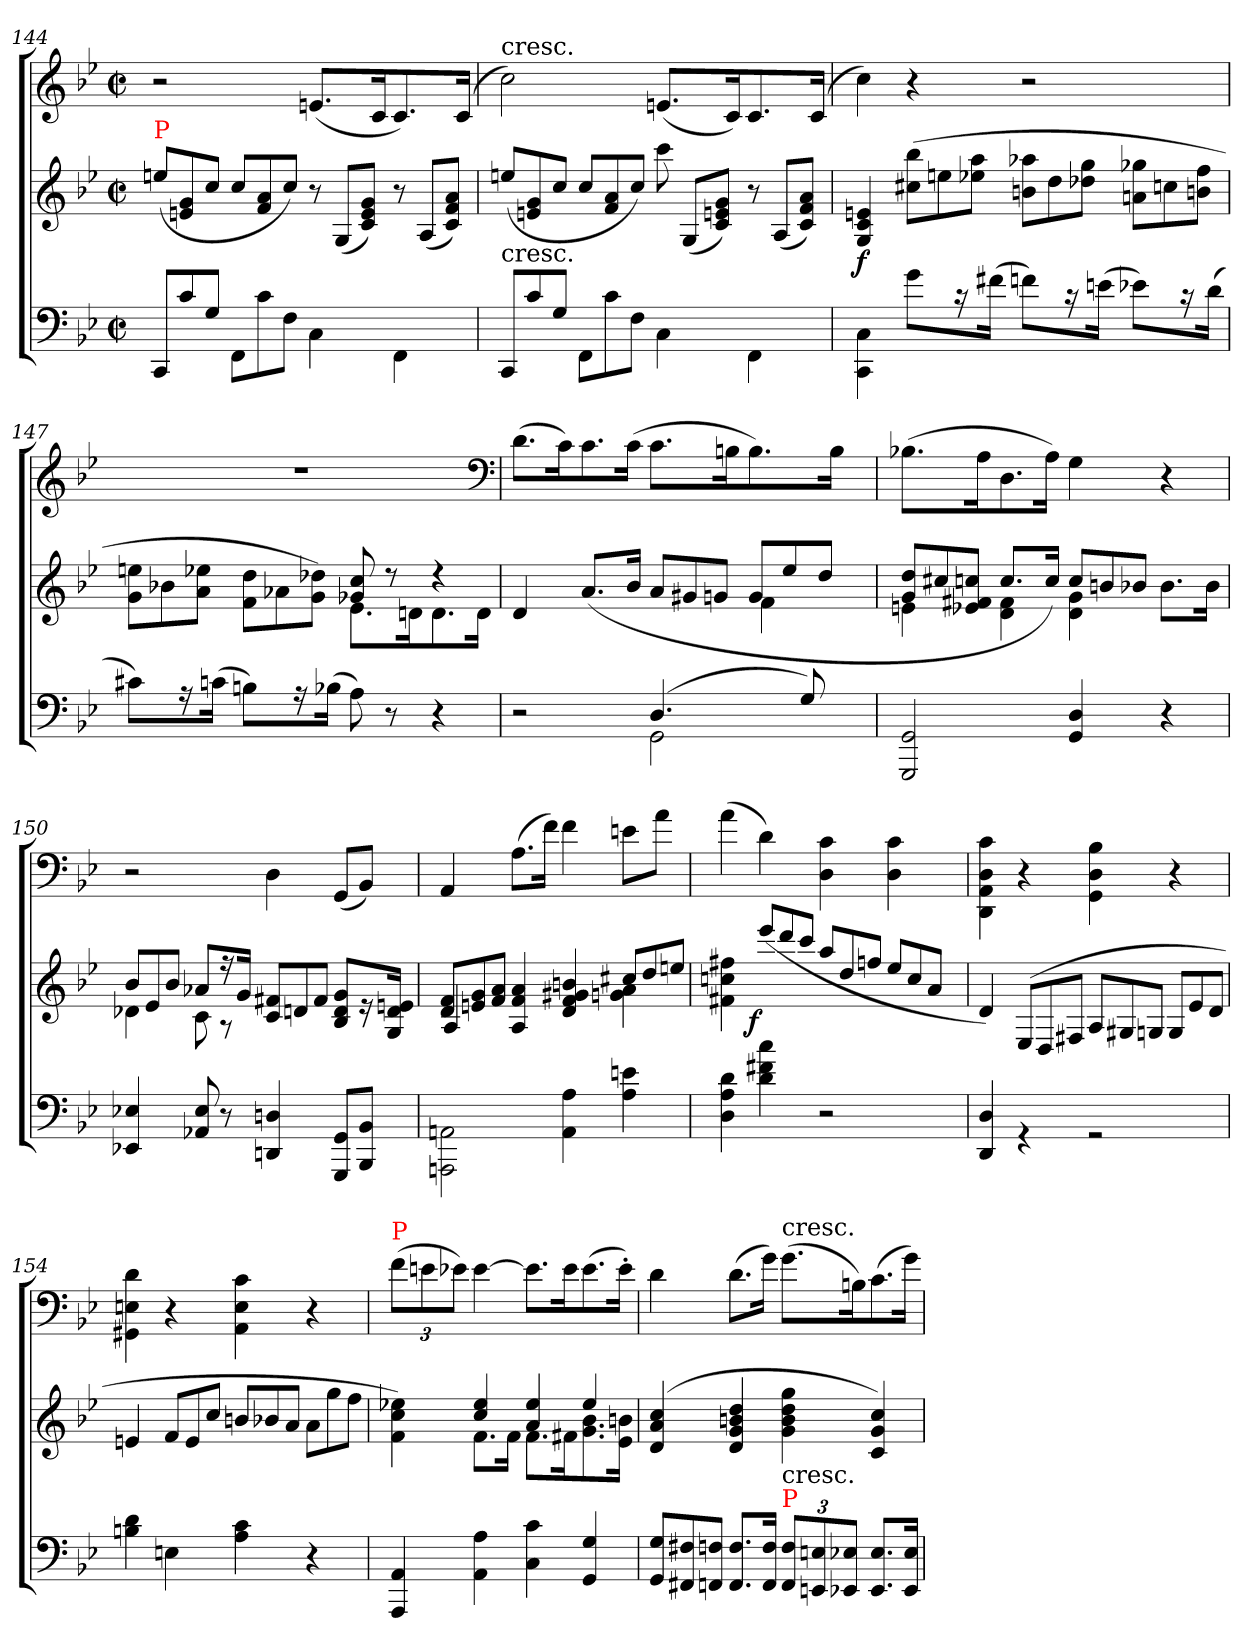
**kern	**kern	**dynam	**kern
*part2	*part2	*part2	*part1
*staff3	*staff2	*staff2/3	*staff1
*clefF4	*clefG2	*	*clefG2
*k[b-e-]	*k[b-e-]	*	*k[b-e-]
*M2/2	*M2/2	*	*M2/2
*met(c|)	*met(c|)	*	*met(c|)
*Xtuplet	*Xtuplet	*	*
=144	=144	=144	=144
!	!LO:TX:a:color=red:t=P	!	!
12CCL	(<12een/L	.	2r
12c	12g 12en	.	.
12GJ	12ccJ	.	.
12FFL	12cc/L	.	.
12c	12a 12f	.	.
12FJ	12ccJ)	.	.
4C\	12r	.	(<8.en!L
.	(>12G/L	.	.
.	12g 12e 12cJ)	.	.
.	.	.	16c!k
4FF\	12r	.	8.c!)
.	(>12A/L	.	.
.	12a 12f 12cJ)	.	.
.	.	.	(>16c!Jk
=145	=145	=145	=145
!	!	!	!LO:TX:t=cresc.
!	!LO:TX:c:t=cresc.	!	!
12CCL	(<12een/L	.	2cc!)
12c	12g 12en	.	.
12GJ	12ccJ	.	.
12FFL	12cc/L	.	.
12c	12a 12f	.	.
12FJ	12ccJ)	.	.
4C\	12ccc	.	(<8.en!L
.	(>12G/L	.	.
.	12g 12en 12cJ)	.	.
.	.	.	16c!k)
4FF\	12r	.	8.c!
.	(>12A/L	.	.
.	12a 12f 12cJ)	.	.
.	.	.	(>16c!Jk
=146	=146	=146	=146
4C\ 4CC\	4en/ 4c/ 4G/	f	4cc!)
8gL	(>12bb- 12cc#XL	.	4r
.	12een	.	.
16rc	.	.	.
.	12aa 12ee-XJ	.	.
(>16f#XJk	.	.	.
8fnL)	12aa-X 12bnL	.	2r
.	12dd	.	.
16rc	.	.	.
.	12gg 12dd-XJ	.	.
(>16enJk	.	.	.
8e-XL)	12gg-X 12anL	.	.
.	12ccn	.	.
16rc	.	.	.
.	12ff 12bnJ	.	.
(>16dJk	.	.	.
=147	=147	=147	=147
*	*^	*	*
8c#XL)	12een 12gL	4ryy	.	1rdd
.	12b-X	.	.	.
16rA	.	.	.	.
.	12ee-X 12aJ	.	.	.
(>16cnJk	.	.	.	.
8BnL)	12dd\ 12f\L	4ryy	.	.
.	12a-X	.	.	.
16rA	.	.	.	.
.	12dd-X 12gJ)	.	.	.
(>16B-XJk	.	.	.	.
8A)	8cc 8g-X	8.e-L	.	.
8r	8rdd	.	.	.
.	.	16dnk	.	.
4r	4rdd	8.d	.	.
.	.	16dJk	.	.
*	*	*	*	*clefF4
=148	=148	=148	=148	=148
*^	*	*	*	*
2r	2ryy	4d	2ryy	.	(>8.d!\L
.	.	.	.	.	16c!k)
.	.	(>8.aL	.	.	8.c!
.	.	16b-Jk	.	.	(>16c!Jk
(>4.D	2GG	12aL	4ryy	.	8.c!\L
.	.	12g#X	.	.	.
.	.	12gnJ	.	.	.
.	.	.	.	.	16Bn!k
.	.	12gL	4f	.	8.B!)
.	.	12ee-	.	.	.
8G)	.	.	.	.	.
.	.	12ddJ	.	.	.
.	.	.	.	.	16B!Jk
16ryy	16ryy	16ryy	16ryy	.	16ryy
*v	*v	*	*	*	*
=149	=149	=149	=149	=149
2GG 2GGG	12dd 12gL	4en	.	(>8.B-X!\L
.	12cc#X	.	.	.
.	12ccn 12f#X 12e-XJ	.	.	.
.	.	.	.	16A!k
.	8.ccL	4f# 4d	.	8.D!
.	16ccJk)	.	.	16A!Jk)
4D 4GG	12ccL	4g 4d	.	4G!
.	12bn	.	.	.
.	12b-XJ	.	.	.
4r	8.b-L	4ryy	.	4r
.	16b-Jk	.	.	.
=150	=150	=150	=150	=150
4E-X 4EE-X	12b-L	4d-X	.	2r
.	12e-	.	.	.
.	12b-J	.	.	.
8E- 8AA-X	8a-XL	8c	.	.
8r	16r	8rA	.	.
.	16gJk	.	.	.
4Dn 4DDn	12f#X 12cL	4ryy	.	4D!
.	12dn	.	.	.
.	12f#J	.	.	.
8GG 8GGGL	8g 8d 8B-L	4ryy	.	(<8GG!L
8BB- 8BBB-J	16r	.	.	8BB-!J)
.	16en 16d 16GJk	.	.	.
=151	=151	=151	=151	=151
2AAn\ 2AAAn\	12f 12dL	4A/	.	4AA!
.	12g 12en	.	.	.
.	12a 12fJ	.	.	.
.	4a/ 4f/ 4A/	4ryy	.	(>8.A!\L
.	.	.	.	16f!Jk)
4A 4AA	4bn 4g#X 4f 4d	4ryy	.	4f!
4en 4A	12cc#XL	4a 4gn	.	8en!\L
.	12dd	.	.	.
.	.	.	.	8a!J
.	12eenJ	.	.	.
*	*v	*v	*	*
=153	=153	=153	=153
4d 4A 4D	4ff#X 4ccn 4f#X	.	(>4a!
!	!	!LO:DY:rj	!
4cc\ 4f#\ 4d\	(>12eee-/L	f	4d!)
.	12ddd/	.	.
.	12ccc/J	.	.
2r	12aa/L	.	4c! 4D!
.	12dd	.	.
.	12ffnJ	.	.
.	12ee-/L	.	4c! 4D!
.	12cc	.	.
.	12aJ	.	.
12ryy	12ryy	.	12ryy
=153	=153	=153	=153
4D 4DD	4d)	.	4c!\ 4D!\ 4AA!\ 4DD!\
4rGG	(>12E-/L	.	4r
.	12D/	.	.
.	12F#XJ	.	.
2rGG	12A/L	.	4B-! 4D! 4GG!
.	12G#X	.	.
.	12Gn/J	.	.
.	12G/L	.	4r
.	12e-	.	.
.	12dJ	.	.
=154	=154	=154	=154
4d\ 4Bn\	4en/	.	4d! 4En! 4GG#X!
4En	12f/L	.	4r
.	12e	.	.
.	12ccJ	.	.
4c 4A	12bn/L	.	4c! 4E! 4AA!
.	12b-X	.	.
.	12aJ	.	.
4r	12aL	.	4r
.	12gg	.	.
.	12ffJ	.	.
=155	=155	=155	=155
*	*^	*	*
*	*	*	*	*Xbrackettup
!	!	!	!	!LO:TX:a:color=red:t=P
4AA 4AAA	4ee-X\ 4cc\ 4f\)	4ryy	.	(>12f!\L
.	.	.	.	12en!
.	.	.	.	12e-X!J)
4A 4AA	4ee- 4cc	8.fL	.	[4e-!
.	.	16fJk	.	.
4c 4C	4ee- 4a	8.fL	.	8.e-!\L]
.	.	16f#Xk	.	16e-!k
4G 4GG	4ee-	8.b- 8.g	.	(>8.e-!
.	.	16bn 16e-Jk	.	16e-'!Jk)
*	*v	*v	*	*
=156	=156	=156	=156
12G 12GGL	(>4cc 4a 4d	.	4d!
12F#X 12FF#X	.	.	.
12Fn 12FFnJ	.	.	.
8.F 8.FFL	4dd 4bn 4g 4d	.	(>8.d!\L
16F 16FFJk	.	.	16g!Jk)
*tuplet	*	*	*
*Xbrackettup	*	*	*
!	!	!	!LO:TX:t=cresc.
!	!LO:TX:c:t=cresc.	!	!
!LO:TX:a:color=red:t=P	!	!	!
12F 12FFL	4gg 4dd 4b 4g	.	(>8.g!\L
12En 12EEn	.	.	.
12E-X 12EE-XJ	.	.	.
.	.	.	16Bn!k)
8.E- 8.EE-L	4cc 4g 4c)	.	(>8.c!
16E- 16EE-Jk	.	.	16g!Jk)
=	=	=	=
*-	*-	*-	*-
